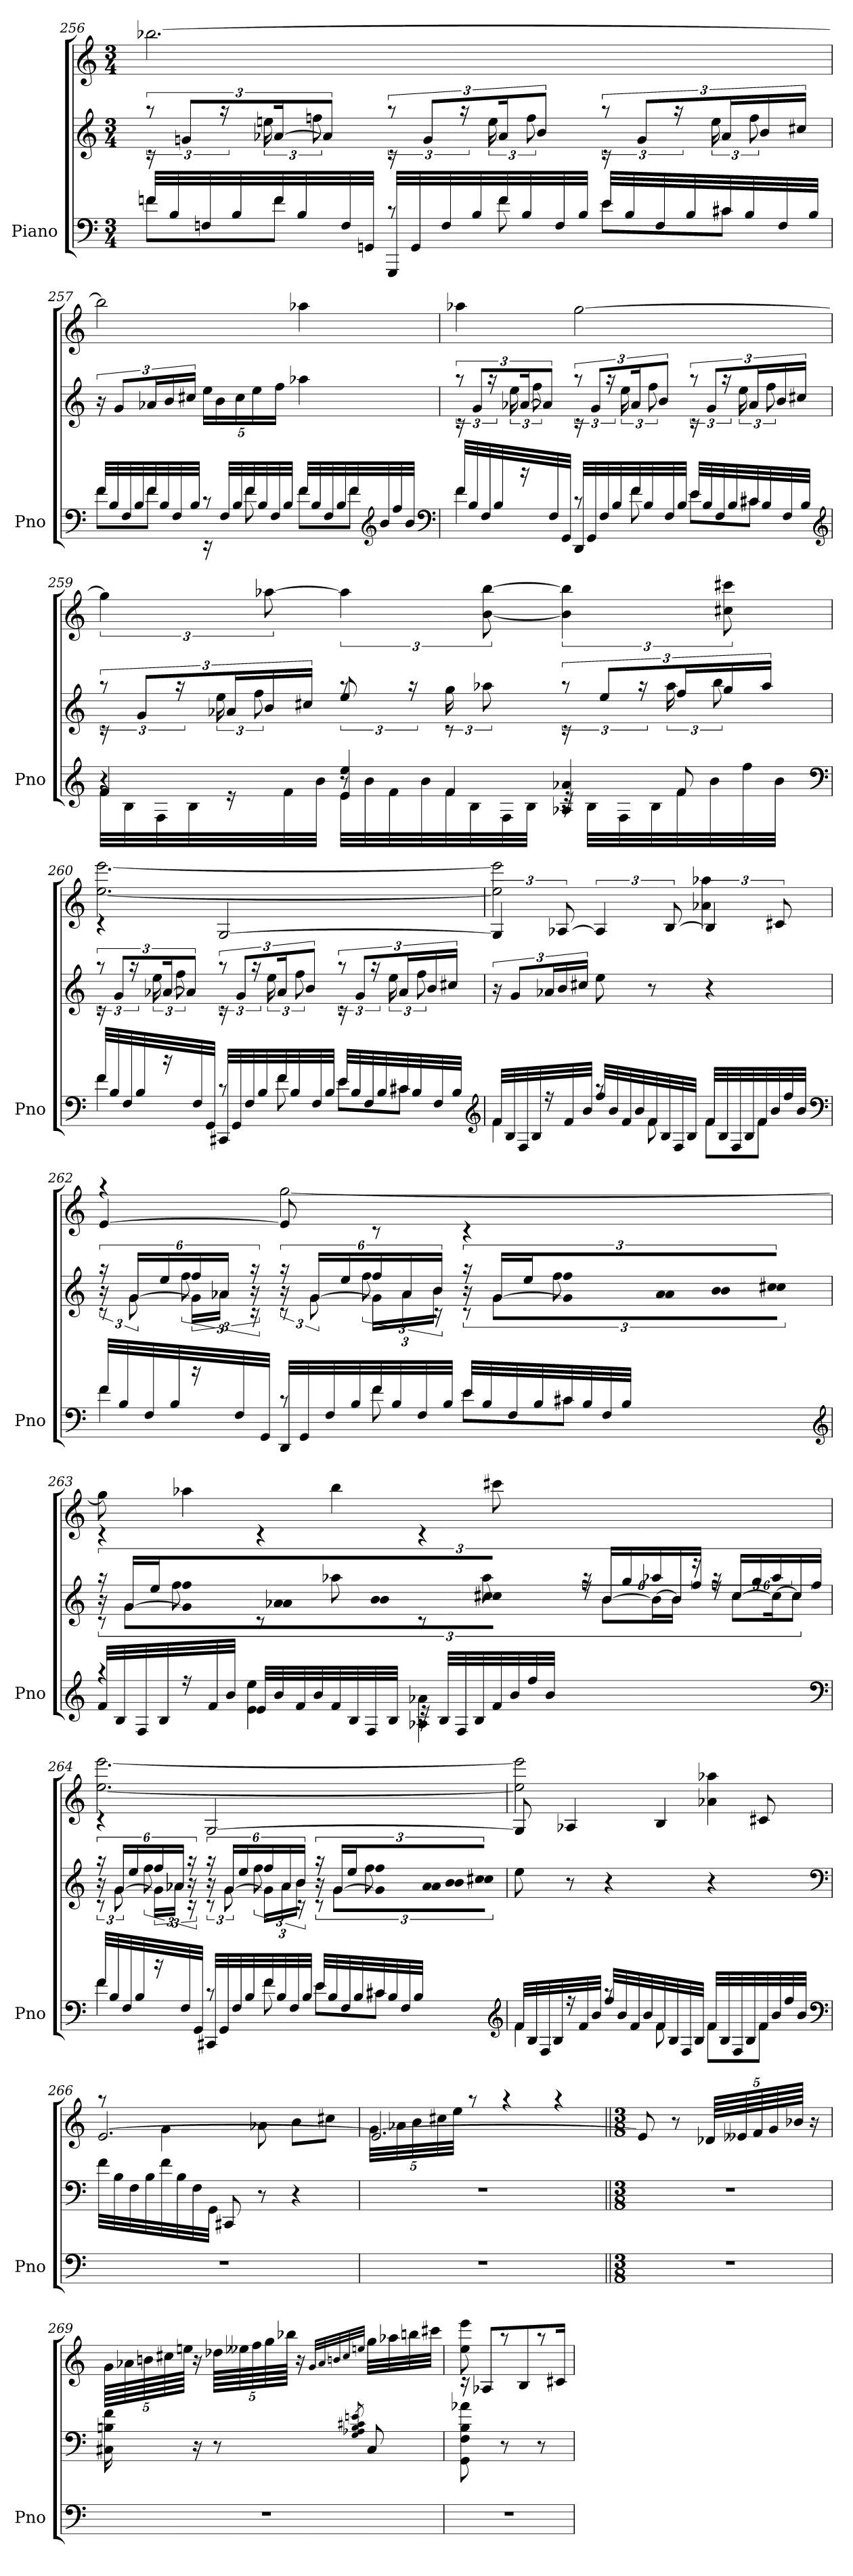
**kern	**kern	**kern
*part1	*part1	*part1
*staff3	*staff2	*staff1
*I"Piano	*	*
*I'Pno	*	*
*clefF4	*clefG2	*clefG2
*k[]	*k[]	*k[]
*M3/4	*M3/4	*M3/4
=256	=256	=256
*^	*^	*
32fLLL	8fnL	24rc	12raa	[2.bb-X
32B	.	.	.	.
.	.	12gnL	.	.
32Fn	.	.	.	.
.	.	.	24raa	.
32B	.	.	.	.
32f	8fJ	[24a-XK	24een	.
32B	.	.	.	.
.	.	12a-J]	12ffn	.
32F	.	.	.	.
32GGnJJJ	.	.	.	.
32GGGLLL	8rc	24rc	12raa	.
32GG	.	.	.	.
.	.	12gL	.	.
32F	.	.	.	.
.	.	.	24raa	.
32B	.	.	.	.
32f	8f	24a-K	24ee	.
32B	.	.	.	.
.	.	12bJ	12ff	.
32F	.	.	.	.
32BJJJ	.	.	.	.
32eLLL	8eL	24rc	12raa	.
32B	.	.	.	.
.	.	12gL	.	.
32F	.	.	.	.
.	.	.	24raa	.
32B	.	.	.	.
32c#X	8c#XJ	24a-L	24ee	.
32B	.	.	.	.
.	.	24b	12ff	.
32F	.	.	.	.
.	.	24cc#XJJ	.	.
32BJJJ	.	.	.	.
*	*	*v	*v	*
=257	=257	=257	=257
32fLLL	8fL	24r	2bb-]
32B	.	.	.
.	.	12gL	.
32F	.	.	.
32B	.	.	.
32f	8fJ	24a-XL	.
32B	.	.	.
.	.	24b	.
32F	.	.	.
.	.	24cc#XJJ	.
32BJJJ	.	.	.
16rEE	8rc	20eeLL	.
.	.	20b	.
32FLLL	.	.	.
32B	.	.	.
.	.	20cc#	.
32f	8f	.	.
.	.	20ee	.
32B	.	.	.
32F	.	.	.
.	.	20ffJJ	.
32BJJJ	.	.	.
32fLLL	8fL	4aa-X	4aa-X
32B	.	.	.
32F	.	.	.
32B	.	.	.
32f	8fJ	.	.
*clefG2	*	*	*
32b	.	.	.
32ff	.	.	.
32bJJJ	.	.	.
*clefF4	*	*	*
=258	=258	=258	=258
*	*	*^	*
32fLLL	4f	24rc	12raa	4aa-X
32B	.	.	.	.
.	.	12gL	.	.
32F	.	.	.	.
.	.	.	24raa	.
32B	.	.	.	.
16r	.	[24a-XK	24ee	.
.	.	12a-J]	12ff	.
32F	.	.	.	.
32GGJJJ	.	.	.	.
32DDLLL	8rc	24rc	12raa	[2gg
32GG	.	.	.	.
.	.	12gL	.	.
32F	.	.	.	.
.	.	.	24raa	.
32B	.	.	.	.
32f	8f	24a-K	24ee	.
32B	.	.	.	.
.	.	12bJ	12ff	.
32F	.	.	.	.
32BJJJ	.	.	.	.
32eLLL	8eL	24rc	12raa	.
32B	.	.	.	.
.	.	12gL	.	.
32F	.	.	.	.
.	.	.	24raa	.
32B	.	.	.	.
32c#X	8c#XJ	24a-L	24ee	.
32B	.	.	.	.
.	.	24b	12ff	.
32F	.	.	.	.
.	.	24cc#XJJ	.	.
32BJJJ	.	.	.	.
*v	*v	*	*	*
*clefG2	*	*	*
=259	=259	=259	=259
*^	*	*	*
*	*^	*	*	*
4r	32fLLL	4f	24rc	12raa	6gg]
.	32B	.	.	.	.
.	.	.	12gL	.	.
.	32F	.	.	.	.
.	.	.	.	24raa	.
.	32B	.	.	.	.
.	16r	.	24a-XL	24ee	.
.	.	.	24b	12ff	[12aa-X
.	32f	.	.	.	.
.	.	.	24cc#XJJ	.	.
.	32bJJJ	.	.	.	.
8r	32eLLL	4e 4ee	8ee	12raa	6aa-]
.	32b	.	.	.	.
.	32f	.	.	.	.
.	.	.	.	24raa	.
.	32b	.	.	.	.
4f/	32f	.	8rc	24gg	.
.	32B	.	.	.	.
.	.	.	.	12aa-X	[12b [12bb
.	32F	.	.	.	.
.	32BJJJ	.	.	.	.
.	32rc	4A-X 4a-X	24rc	12raa	6b] 6bb]
.	32BLLL	.	.	.	.
.	.	.	12eeL	.	.
.	32F	.	.	.	.
.	.	.	.	24raa	.
.	32B	.	.	.	.
8f/	32f	.	24ffL	24aa-	.
.	32b	.	.	.	.
.	.	.	24gg	12bb	12cc#X 12ccc#X
.	32ff	.	.	.	.
.	.	.	24aa-JJ	.	.
.	32bJJJ	.	.	.	.
*v	*v	*v	*	*	*
*clefF4	*	*	*
=260	=260	=260	=260
*^	*	*	*^
32fLLL	4f	24rc	12raa	4rc	[2.ee [2.eee
32B	.	.	.	.	.
.	.	12gL	.	.	.
32F	.	.	.	.	.
.	.	.	24raa	.	.
32B	.	.	.	.	.
16r	.	[24a-XK	24ee	.	.
.	.	12a-J]	12ff	.	.
32F	.	.	.	.	.
32GGJJJ	.	.	.	.	.
32CC#XLLL	8rc	24rc	12raa	[2G	.
32GG	.	.	.	.	.
.	.	12gL	.	.	.
32F	.	.	.	.	.
.	.	.	24raa	.	.
32B	.	.	.	.	.
32f	8f	24a-K	24ee	.	.
32B	.	.	.	.	.
.	.	12bJ	12ff	.	.
32F	.	.	.	.	.
32BJJJ	.	.	.	.	.
32eLLL	8eL	24rc	12raa	.	.
32B	.	.	.	.	.
.	.	12gL	.	.	.
32F	.	.	.	.	.
.	.	.	24raa	.	.
32B	.	.	.	.	.
32c#X	8c#XJ	24a-L	24ee	.	.
32B	.	.	.	.	.
.	.	24b	12ff	.	.
32F	.	.	.	.	.
.	.	24cc#XJJ	.	.	.
32BJJJ	.	.	.	.	.
*	*	*v	*v	*	*
*clefG2	*	*	*	*
=261	=261	=261	=261	=261
32fLLL	4f	24r	6G]	2ee] 2eee]
32B	.	.	.	.
.	.	12gL	.	.
32F	.	.	.	.
32B	.	.	.	.
16r	.	24a-XL	.	.
.	.	24b	[12A-X	.
32f	.	.	.	.
.	.	24cc#XJJ	.	.
32bJJJ	.	.	.	.
32ffLLL	8raa	8ee	6A-]	.
32b	.	.	.	.
32f	.	.	.	.
32b	.	.	.	.
32f	8f	8r	.	.
32B	.	.	.	.
.	.	.	[12B	.
32F	.	.	.	.
32BJJJ	.	.	.	.
32fLLL	8fL	4r	6B]	4a-X 4aa-X
32B	.	.	.	.
32F	.	.	.	.
32B	.	.	.	.
32f	8fJ	.	.	.
32b	.	.	.	.
.	.	.	12c#X	.
32ff	.	.	.	.
32bJJJ	.	.	.	.
*clefF4	*	*	*	*
=262	=262	=262	=262	=262
*	*	*^	*	*
*	*	*	*^	*	*
32fLLL	4f	24r	8rc	24raa	[4e	4raa
32B	.	.	.	.	.	.
.	.	[12g\	.	24gLL	.	.
32F	.	.	.	.	.	.
.	.	.	.	24ee	.	.
32B	.	.	.	.	.	.
16r	.	24g\LL]	12ff	24ff	.	.
.	.	24a-X\JJ	.	24a-XJJ	.	.
32F	.	.	.	.	.	.
.	.	24r	24rc	24raa	.	.
32GGJJJ	.	.	.	.	.	.
32DDLLL	8rc	24r	8rc	24raa	8e]	[2gg
32GG	.	.	.	.	.	.
.	.	[12g\	.	24gLL	.	.
32F	.	.	.	.	.	.
.	.	.	.	24ee	.	.
32B	.	.	.	.	.	.
32f	8f	24g\LL]	12ff	24ff	8rc	.
32B	.	.	.	.	.	.
.	.	24a-\	.	24a-	.	.
32F	.	.	.	.	.	.
.	.	24b\JJ	24rc	24bJJ	.	.
32BJJJ	.	.	.	.	.	.
32eLLL	8eL	24r	8rc	24raa	4rc	.
32B	.	.	.	.	.	.
.	.	[12g\L	.	24gLL	.	.
32F	.	.	.	.	.	.
.	.	.	.	24ee	.	.
32B	.	.	.	.	.	.
32c#X	8c#XJ	32g\LL]	8ff	32ffL	.	.
32B	.	32a-\	.	32a-	.	.
32F	.	32b\	.	32b	.	.
32BJJJ	.	32cc#X\JJJ	.	32cc#XJJJ	.	.
*clefG2	*	*	*	*	*	*
=263	=263	=263	=263	=263	=263	=263
32fLLL	4raa	24r	8rc	24raa	4rc	8gg]
32B	.	.	.	.	.	.
.	.	[12g\L	.	24gLL	.	.
32F	.	.	.	.	.	.
.	.	.	.	24ee	.	.
32B	.	.	.	.	.	.
16r	.	32g\LL]	8ff	32ffL	.	4aa-X
.	.	32a-X\	.	32a-X	.	.
32f	.	32b\	.	32b	.	.
32bJJJ	.	32cc#X\JJJ	.	32cc#XJJJ	.	.
32eLLL	4e 4ee	24r	8rc	24raa	4rc	.
32b	.	.	.	.	.	.
.	.	[12b\L	.	24bLL	.	.
32f	.	.	.	.	.	.
.	.	.	.	24gg	.	.
32b	.	.	.	.	.	.
32f	.	24b\L_	8aa-X	24aa-X	.	4bb
32B	.	.	.	.	.	.
.	.	24b\JJ]	.	24b	.	.
32F	.	.	.	.	.	.
.	.	24r	.	24ffJJ	.	.
32BJJJ	.	.	.	.	.	.
32rc	4A-X 4a-X	24r	8rc	24raa	4rc	.
32BLLL	.	.	.	.	.	.
.	.	[12cc#\L	.	24cc#LL	.	.
32F	.	.	.	.	.	.
.	.	.	.	24gg	.	.
32B	.	.	.	.	.	.
32f	.	24cc#\K_	8aa-	24aa-	.	8ccc#X
32b	.	.	.	.	.	.
.	.	12cc#\J]	.	24cc#	.	.
32ff	.	.	.	.	.	.
.	.	.	.	24ffJJ	.	.
32bJJJ	.	.	.	.	.	.
*clefF4	*	*	*	*	*	*
=264	=264	=264	=264	=264	=264	=264
32fLLL	4f	24r	8rc	24raa	4rc	[2.ee [2.eee
32B	.	.	.	.	.	.
.	.	[12g\	.	24gLL	.	.
32F	.	.	.	.	.	.
.	.	.	.	24ee	.	.
32B	.	.	.	.	.	.
16r	.	24g\LL]	12ff	24ff	.	.
.	.	24a-X\JJ	.	24a-XJJ	.	.
32F	.	.	.	.	.	.
.	.	24r	24rc	24raa	.	.
32GGJJJ	.	.	.	.	.	.
32CC#XLLL	8rc	24r	8rc	24raa	[2G	.
32GG	.	.	.	.	.	.
.	.	[12g\	.	24gLL	.	.
32F	.	.	.	.	.	.
.	.	.	.	24ee	.	.
32B	.	.	.	.	.	.
32f	8f	24g\LL]	12ff	24ff	.	.
32B	.	.	.	.	.	.
.	.	24a-\	.	24a-	.	.
32F	.	.	.	.	.	.
.	.	24b\JJ	24rc	24bJJ	.	.
32BJJJ	.	.	.	.	.	.
32eLLL	8eL	24r	8rc	24raa	.	.
32B	.	.	.	.	.	.
.	.	[12g\L	.	24gLL	.	.
32F	.	.	.	.	.	.
.	.	.	.	24ee	.	.
32B	.	.	.	.	.	.
32c#X	8c#XJ	32g\LL]	8ff	32ffL	.	.
32B	.	32a-\	.	32a-	.	.
32F	.	32b\	.	32b	.	.
32BJJJ	.	32cc#X\JJJ	.	32cc#XJJJ	.	.
*	*	*v	*v	*v	*	*
*clefG2	*	*	*	*
=265	=265	=265	=265	=265
32fLLL	4f	8ee	8G]	2ee] 2eee]
32B	.	.	.	.
32F	.	.	.	.
32B	.	.	.	.
16r	.	8r	4A-X	.
32f	.	.	.	.
32bJJJ	.	.	.	.
32ffLLL	8raa	4r	.	.
32b	.	.	.	.
32f	.	.	.	.
32b	.	.	.	.
32f	8f	.	4B	.
32B	.	.	.	.
32F	.	.	.	.
32BJJJ	.	.	.	.
32fLLL	8fL	4r	.	4a-X 4aa-X
32B	.	.	.	.
32F	.	.	.	.
32B	.	.	.	.
32f	8fJ	.	8c#X	.
32b	.	.	.	.
32ff	.	.	.	.
32bJJJ	.	.	.	.
*v	*v	*	*	*
*clefF4	*clefF4	*	*
=266	=266	=266	=266
2.r	32fLLL	[2.e	8raa
.	32B	.	.
.	32F	.	.
.	32B	.	.
.	32f	.	4g
.	32B	.	.
.	32F	.	.
.	32GGJJJ	.	.
.	8CC#X	.	.
.	8r	.	8a-X
.	4r	.	8bL
.	.	.	8cc#XJ
=267	=267	=267	=267
2.r	2.r	2.e_	40gLLL
.	.	.	40a-X
.	.	.	40b
.	.	.	40cc#X
.	.	.	40eeJJJ
.	.	.	8raa
.	.	.	4raa
.	.	.	4raa
*	*	*v	*v
=268||	=268||	=268||
*M3/8	*M3/8	*M3/8
4.r	4.r	8e]
.	.	8r
.	.	80d-XLLLL
.	.	80e--X
.	.	80f
.	.	80g
.	.	80b-XJJJJ
.	.	16r
=269	=269	=269
4.r	16C#X 16Bn 16f	80gLLLL
.	.	80a-X
.	.	80bn
.	.	80cc#X
.	.	80eenJJJJ
.	16r	16r
.	8r	80dd-XLLLL
.	.	80ee--X
.	.	80ff
.	.	80gg
.	.	80bb-XJJJJ
.	.	16r
.	.	32qqg/LLL
.	.	32qqa-/
.	.	32qqbn/
.	.	32qqcc#/
.	8qG/ 8qA-X/ 8qB/ 8qc#X/ 8qen/	32qqeen/JJJ
.	8C#	32ggLLL
.	.	32aa-X
.	.	32bbn
.	.	32ccc#XJJJ
=270	=270	=270
*	*	*^
4.r	8GG 8F 8B 8a-X	16rc	8ee 8eee
.	.	8A-XL	.
.	8r	.	8raa
.	.	8B	.
.	8r	.	8raa
.	.	16c#XJk	.
*	*	*v	*v
=	=	=
*-	*-	*-
